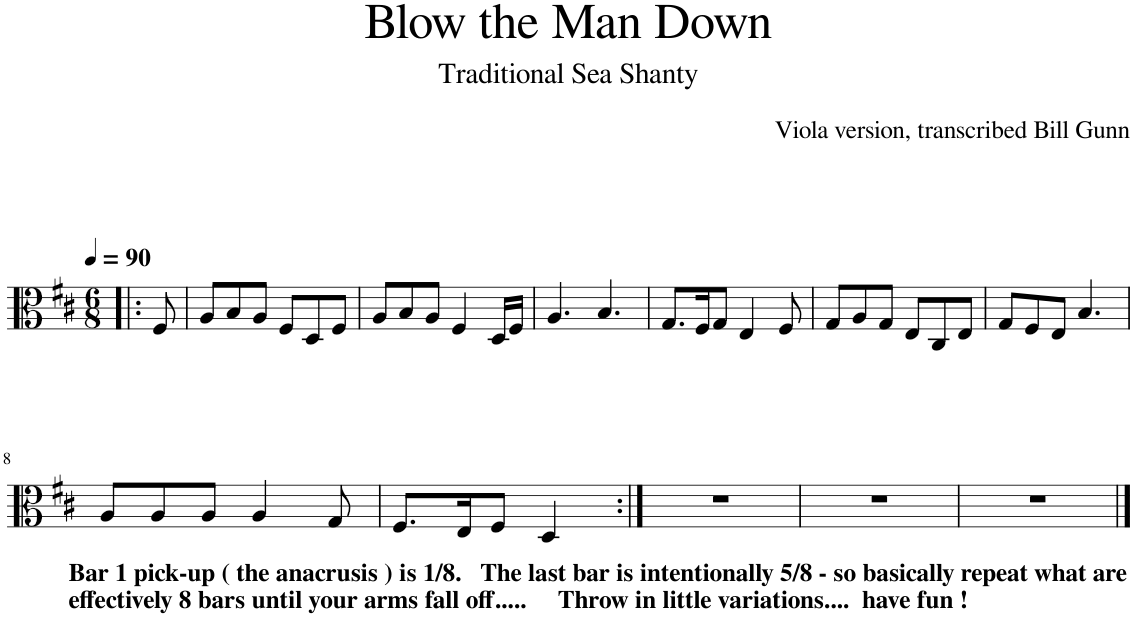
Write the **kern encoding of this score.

**kern
*part1
*staff1
*I"Viola
*I'Vla.
*clefC3
*k[f#c#]
*M6/8
*MM90
=1!|:
8F#/
=2
8A/L
8B/
8A/J
8F#/L
8D/
8F#/J
=3
8A/L
8B/
8A/J
4F#/
16D/LL
16F#/JJ
=4
4.A/
4.B/
=5
8.G/L
16F#/K
8G/J
4E/
8F#/
=6
8G/L
8A/
8G/J
8E/L
8C#/
8E/J
=7
8G/L
8F#/
8E/J
4.B/
!!LO:LB:g=z
=8
!LO:TX:b:B:t=Bar 1 pick-up ( the anacrusis ) is 1/8.   The last bar is intentionally 5/8 - so basically repeat what are
!LO:TX:b:t=effectively 8 bars until your arms fall off.....     Throw in little variations....  have fun !
8A/L
8A/
8A/J
4A/
8G/
=9
8.F#/L
16E/K
8F#/J
4D/
=10:|!
2.r
=11
2.r
=12
2.r
==
*-
